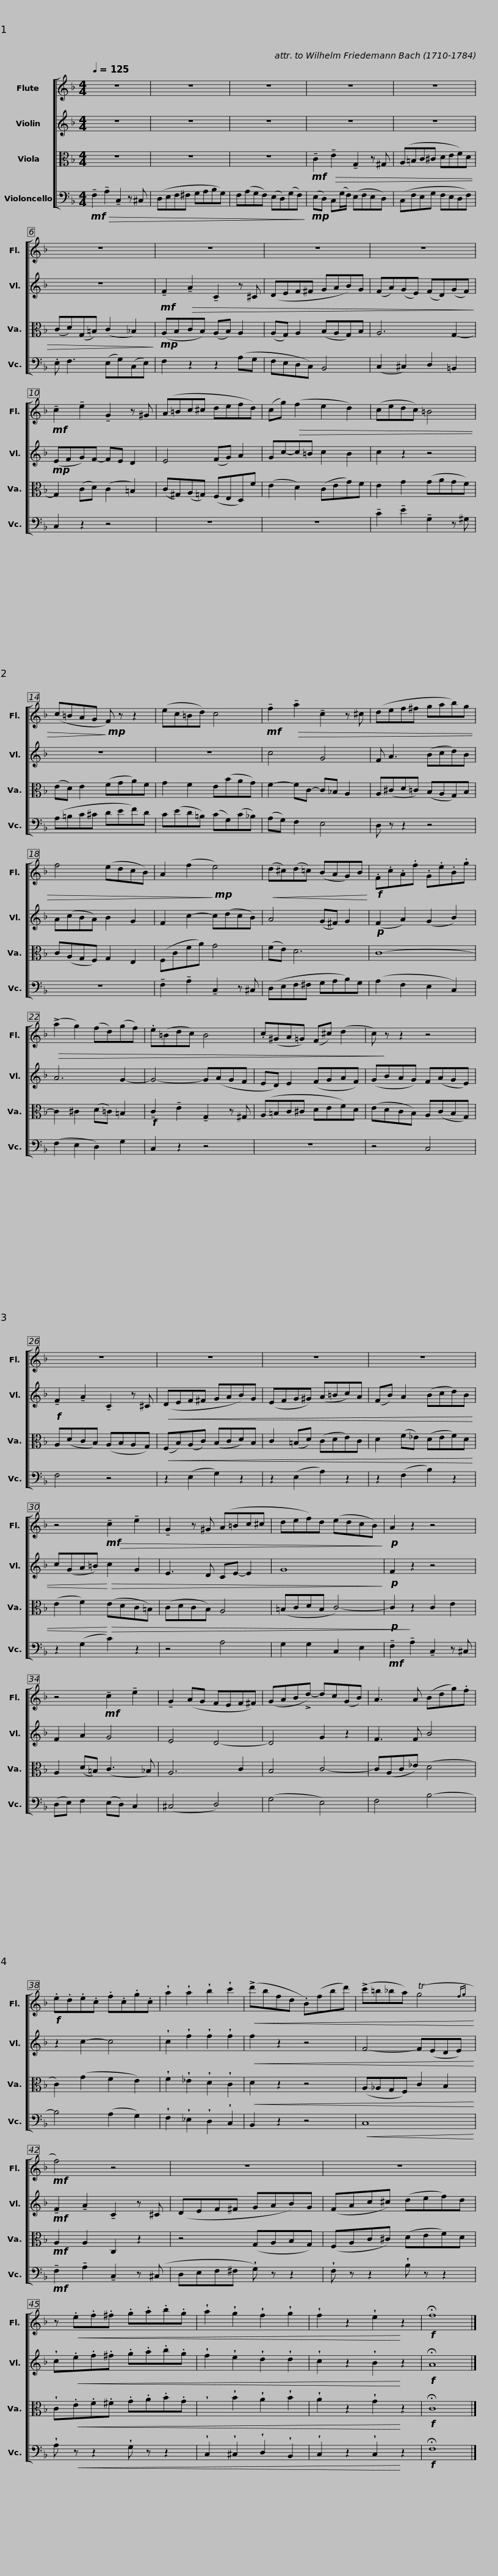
X:1
%%score [ 1 2 3 4 ]
L:1/8
Q:1/4=125
M:4/4
I:linebreak $
K:F
V:1 treble
V:2 treble
V:3 alto
V:4 bass
V:1
 z8 | z8 | z8 | z8 |$ z8 | %5
 z8 | z8 | z8 | z8 |$!mf! !tenuto!c2 !tenuto!e2 !tenuto!G2 z ^G | %10
 (A=Bc^c defd) | (cg)!>(! (f2 e2 d2) | (cedc) =B4 |$ (c=BAG!>)!!mp! F) z z2 | (ec=Bd) c4 | %15
!mf! !tenuto!f2!>(! !tenuto!a2 !tenuto!c2 z ^c | (def^f gab)g |$ f4 (edcB) | A2 (f2!>)!!mp! e4) |!<(! (d^c)(d=c) (BAG)B!<)! | %20
!f! .F.c.A.f .G.e.B.g |!>(! (!>!a2 g2) (fd)(gf) |$ .e(=Bdc) B4 | .c(^GA=G) (F^c) (d2 | c)!>)! z z2 z4 | %25
 z8 |$ z8 | z8 | z8 | z4!mf!!>(! !tenuto!c2 !tenuto!e2 |$ %30
 !tenuto!G2 z ^G (A=Bc^c | def)d (edcB)!>)! |!p! A2 z2 z4 | z4!mf! !tenuto!c2 !tenuto!e2 | !tenuto!G2 (AG FEF^F) |$ %35
 (GAB!>!d-) dc(GB) | A3 A (Bdg).f |!f! .e.d.e.c .f.c.g.c | !wedge!a2 !wedge!a2 !wedge!b2 !wedge!c'2 |!<(! (!>!d'bfd .B)(fbd') |$ %40
 (!>!c'=b_ba) (Tg4{fg}!<)! |!mf! f4) z4 | z8 | z8 |$ z!<(! .e.f.^f .g.a.b.g | %45
 !wedge!a2 !wedge!g2 !wedge!f2 !wedge!g2 | !wedge!f2 z2 !wedge!e2!<)! z2 |!f! !fermata!f8 |] %48
V:2
 z8 | z8 | z8 | z8 |$ z8 | %5
 z8 |!mf! !tenuto!F2!>(! !tenuto!A2 !tenuto!C2 z ^C | (DEF^F GAB)G | (FA)(GE) (FD)(GF)!>)! |$!mp! (EFG)F- FE D2 | %10
 E4 (FG) A2 | Gc-c=B c2 B2 | c2 z2 z4 |$ z8 | z8 | %15
 c4 G4 | F A3 (Bcd)B |$ A(cBA) B2 G2 | F2 c2- c(dcB) | A4 (G^F) G2 | %20
!p! (F2 A2) (G2 B2) | A6 G2- |$ G4- G(AGF | ED) E2 (FGAF) | (GBAG) F(AGE) | %25
!f! !tenuto!F2 !tenuto!A2 !tenuto!C2 z ^C |$!<(! (DEF^F GAB)G | (EFG^G) (A=Bc)A | (FB) A2 (Bcd)B | c(GA=B)!<)!!>(! c2 G2 |$ %30
 E3 D CE- E2 | G8!>)! |!p! F2 z2 z4 | F2 A2 G4 | E4 D4- |$ %35
 D4 G2 z2 | F3 F B4 | z2 c2- c4 | !wedge!c2 !wedge!f2 !wedge!f2 !wedge!f2 |!<(! f2 z2 z4 |$ %40
 F4- F(EDE)!<)! |!mf! !tenuto!F2 !tenuto!A2 !tenuto!C2 z ^C | (DEF^F GAB)G | (FAc^c) (def)d |$ !wedge!c!<(!.e.f.^f .g.a.b.g | %45
 !wedge!f2 !wedge!e2 !wedge!d2 !wedge!d2 | !wedge!c2 z2 !wedge!B2!<)! z2 |!f! !fermata!A8 |] %48
V:3
 z8 | z8 | z8 |!mf! !tenuto!C2!>(! !tenuto!E2 !tenuto!G,2 z ^G, |$ (A,=B,C^C DEF)D | %5
 (CD)(G,=B,) (C2 _B,2)!>)! |!mp! (A,B,CB,) (A,B,) A,2 | (A,G,) A,2 (B,A,G,)B, | A,6 G,2- |$ G,2 (CD) (C2 =B,2) | %10
 (C^G,)(A,=G,) (F,E,D,)F | (E2 D2) (CEG)F | E2 G2 (GAGF) |$ (ED) E2 (FGA)F | G2 F2 E(BAG) | %15
 F2- FC- C_B, A,2 | A,(^CD=C) (B,A,G,)B, |$ C(A,G,F,) G,2 E,2 | (F,CFA) G4 | (FE) D6 | %20
 C8- | C2 ^C2 (D=C) =B,2 |$!f! !tenuto!C2 !tenuto!E2 !tenuto!G,2 z ^G, | (A,=B,C^C DEF)D | (EDCB,) A,(CB,G,) | %25
 A,(DCB,) (A,B,A,G,) |$!<(! (F,B,)(A,C) (B,CD)B, | C2 (=B,D) (CDE)C | D2 (F_E) (DEF)D | (E2 F2)!<)!!>(! (EDC=B,) |$ %30
 (CDCB,) A,4 | (=B,CDB, C4-) |!p! C2!>)! z2 C2 E2 | A,2 (D=B,) (C3 _B,) | A,6 C2 |$ %35
 B,4 C4- | C(A,C_E) (D4 | C2) (G2 F2 E2) | !wedge!F2 !wedge!_E2 !wedge!D2 !wedge!C2 |!<(! D2 z2 z4 |$ %40
 (A,_A,G,F,) C2 B,2!<)! |!mf! A,2 A,2 C,2 z2 | z4 (G,A,B,G,) | (F,A,C^C) (DEF)D |$ !wedge!C!<(!.E.F.^F .G.A.B.G | %45
 !wedge!x2 !wedge!B2 !wedge!A2 !wedge!B2 | !wedge!A2 z2 !wedge!G2!<)! z2 |!f! !fermata!C8 |] %48
V:4
!mf! !tenuto!F,2!>(! !tenuto!A,2 !tenuto!C,2 z ^C, | (D,E,F,^F, G,A,B,G,) | F,(A,G,F,) (E,D,)(G,F,)!>)! |!mp! (E,D,) C,(G,/F,/) (E,F,E,D,) |$ (C,F,E,G, F,E,D,F,) | %5
 .E, F,3 (E,G,)(C,E,) | F,2 z2 z2 (A,G, | F,E,D,C,) B,,4 | (C,2 ^C,2) D,2 =B,,2 |$ C,2 z2 z4 | %10
 z8 | z8 | !tenuto!C2 !tenuto!E2 !tenuto!G,2 z ^G, |$ (A,=B,C^C DEF)D | C(ED=B,) (CG,)(C_B,) | %15
 (A,G,) F,2 E,4 | D, z z2 z4 |$ z8 | !tenuto!F,2 !tenuto!A,2 !tenuto!C,2 z ^C, | (D,E,F,^F, G,A,B,)G, | %20
 (A,2 F,2 E,2 C,2) | (F,2 E,2 D,2) G,2 |$ C,2 z2 z4 | z8 | z4 C,4 | %25
 F,4 z4 |$ z2 (E,2 G,2) z2 | z2 (E,2 A,2) z2 | z2 (F,2 B,2) z2 | z2 (G,2 C2) z2 |$ %30
 z4 A,4 | G,2 G,2 C,2 E,2 |!mf! !tenuto!F,2 !tenuto!A,2 !tenuto!C,2 z ^C, | (D,E,) F,2 (E,D,) C,2 | (^C,4 D,4) |$ %35
 (G,4 E,4) | F,4 B,4- | B,4 (A,2 G,2) | !wedge!F,2 !wedge!_E,2 !wedge!D,2 !wedge!C,2 | B,,2 z2 z4 |$ %40
!<(! C,8!<)! |!mf! !tenuto!F,2 !tenuto!A,2 !tenuto!C,2 z (^C, | D,E,F,^F, !wedge!G,) z z2 | !wedge!F, z z2 !wedge!B, z z2 |$ !wedge!A,!<(! z z2 !wedge!G, z z2 | %45
 !wedge!C,2 !wedge!^C,2 !wedge!D,2 !wedge!B,,2 | !wedge!C,2 z2 !wedge!C,2!<)! z2 |!f! !fermata!F,8 |] %48
